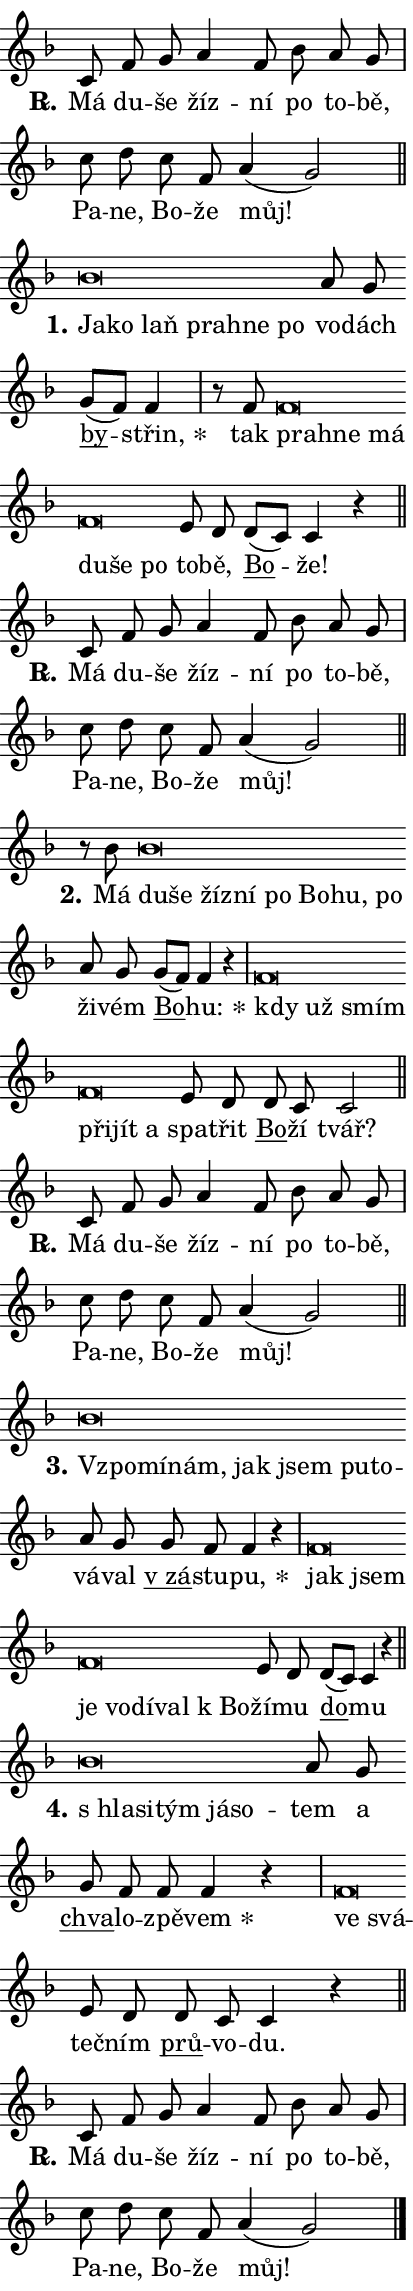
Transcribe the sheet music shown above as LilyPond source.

\version "2.24.0"
\header { tagline = "" }
\paper {
  indent = 0\cm
  top-margin = 0\cm
  right-margin = 0.13\cm % to fit lyric hyphens
  bottom-margin = 0\cm
  left-margin = 0\cm
  paper-width = 7\cm
  page-breaking = #ly:one-page-breaking
  system-system-spacing.basic-distance = #11
  score-system-spacing.basic-distance = #11
  ragged-last = ##f
}


%% Author: Thomas Morley
%% https://lists.gnu.org/archive/html/lilypond-user/2020-05/msg00002.html
#(define (line-position grob)
"Returns position of @var[grob} in current system:
   @code{'start}, if at first time-step
   @code{'end}, if at last time-step
   @code{'middle} otherwise
"
  (let* ((col (ly:item-get-column grob))
         (ln (ly:grob-object col 'left-neighbor))
         (rn (ly:grob-object col 'right-neighbor))
         (col-to-check-left (if (ly:grob? ln) ln col))
         (col-to-check-right (if (ly:grob? rn) rn col))
         (break-dir-left
           (and
             (ly:grob-property col-to-check-left 'non-musical #f)
             (ly:item-break-dir col-to-check-left)))
         (break-dir-right
           (and
             (ly:grob-property col-to-check-right 'non-musical #f)
             (ly:item-break-dir col-to-check-right))))
        (cond ((eqv? 1 break-dir-left) 'start)
              ((eqv? -1 break-dir-right) 'end)
              (else 'middle))))

#(define (tranparent-at-line-position vctor)
  (lambda (grob)
  "Relying on @code{line-position} select the relevant enry from @var{vctor}.
Used to determine transparency,"
    (case (line-position grob)
      ((end) (not (vector-ref vctor 0)))
      ((middle) (not (vector-ref vctor 1)))
      ((start) (not (vector-ref vctor 2))))))

noteHeadBreakVisibility =
#(define-music-function (break-visibility)(vector?)
"Makes @code{NoteHead}s transparent relying on @var{break-visibility}"
#{
  \override NoteHead.transparent =
    #(tranparent-at-line-position break-visibility)
#})

#(define delete-ledgers-for-transparent-note-heads
  (lambda (grob)
    "Reads whether a @code{NoteHead} is transparent.
If so this @code{NoteHead} is removed from @code{'note-heads} from
@var{grob}, which is supposed to be @code{LedgerLineSpanner}.
As a result ledgers are not printed for this @code{NoteHead}"
    (let* ((nhds-array (ly:grob-object grob 'note-heads))
           (nhds-list
             (if (ly:grob-array? nhds-array)
                 (ly:grob-array->list nhds-array)
                 '()))
           ;; Relies on the transparent-property being done before
           ;; Staff.LedgerLineSpanner.after-line-breaking is executed.
           ;; This is fragile ...
           (to-keep
             (remove
               (lambda (nhd)
                 (ly:grob-property nhd 'transparent #f))
               nhds-list)))
      ;; TODO find a better method to iterate over grob-arrays, similiar
      ;; to filter/remove etc for lists
      ;; For now rebuilt from scratch
      (set! (ly:grob-object grob 'note-heads)  '())
      (for-each
        (lambda (nhd)
          (ly:pointer-group-interface::add-grob grob 'note-heads nhd))
        to-keep))))

squashNotes = {
  \override NoteHead.X-extent = #'(-0.2 . 0.2)
  \override NoteHead.Y-extent = #'(-0.75 . 0)
  \override NoteHead.stencil =
    #(lambda (grob)
       (let ((pos (ly:grob-property grob 'staff-position)))
         (begin
           (if (< pos -7) (display "ERROR: Lower brevis then expected\n") (display ""))
           (if (<= pos -6) ly:text-interface::print ly:note-head::print))))
}
unSquashNotes = {
  \revert NoteHead.X-extent
  \revert NoteHead.Y-extent
  \revert NoteHead.stencil
}

hideNotes = \noteHeadBreakVisibility #begin-of-line-visible
unHideNotes = \noteHeadBreakVisibility #all-visible

% work-around for resetting accidentals
% https://lilypond.org/doc/v2.23/Documentation/notation/displaying-rhythms#unmetered-music
cadenzaMeasure = {
  \cadenzaOff
  \partial 1024 s1024
  \cadenzaOn
}

#(define-markup-command (accent layout props text) (markup?)
  "Underline accented syllable"
  (interpret-markup layout props
    #{\markup \override #'(offset . 4.3) \underline { #text }#}))

responsum = \markup \concat {
  "R" \hspace #-1.05 \path #0.1 #'((moveto 0 0.07) (lineto 0.9 0.8)) \hspace #0.05 "."
}

spaceSize = #0.6828661417322834 % exact space size for TeX Gyre Schola

\layout {
  \context {
    \Staff
    \remove "Time_signature_engraver"
    \override LedgerLineSpanner.after-line-breaking = #delete-ledgers-for-transparent-note-heads
  }
  \context {
    \Lyrics {
      \override LyricSpace.minimum-distance = \spaceSize
      \override LyricText.font-name = #"TeX Gyre Schola"
      \override LyricText.font-size = 1
      \override StanzaNumber.font-name = #"TeX Gyre Schola Bold"
      \override StanzaNumber.font-size = 1
    }
  }
  \context {
    \Score 
    \override NoteHead.text =
      #(lambda (grob) 
        (let ((pos (ly:grob-property grob 'staff-position)))
          #{\markup {
            \combine
              \halign #-0.55 \raise #(if (= pos -6) 0 0.5) \override #'(thickness . 2) \draw-line #'(3.2 . 0)
              \musicglyph "noteheads.sM1"
          }#}))
  }
}

% magnetic-lyrics.ily
%
%   written by
%     Jean Abou Samra <jean@abou-samra.fr>
%     Werner Lemberg <wl@gnu.org>
%
%   adapted by
%     Jiri Hon <jiri.hon@gmail.com>
%
% Version 2022-Apr-15

% https://www.mail-archive.com/lilypond-user@gnu.org/msg149350.html

#(define (Left_hyphen_pointer_engraver context)
   "Collect syllable-hyphen-syllable occurrences in lyrics and store
them in properties.  This engraver only looks to the left.  For
example, if the lyrics input is @code{foo -- bar}, it does the
following.

@itemize @bullet
@item
Set the @code{text} property of the @code{LyricHyphen} grob between
@q{foo} and @q{bar} to @code{foo}.

@item
Set the @code{left-hyphen} property of the @code{LyricText} grob with
text @q{foo} to the @code{LyricHyphen} grob between @q{foo} and
@q{bar}.
@end itemize

Use this auxiliary engraver in combination with the
@code{lyric-@/text::@/apply-@/magnetic-@/offset!} hook."
   (let ((hyphen #f)
         (text #f))
     (make-engraver
      (acknowledgers
       ((lyric-syllable-interface engraver grob source-engraver)
        (set! text grob)))
      (end-acknowledgers
       ((lyric-hyphen-interface engraver grob source-engraver)
        ;(when (not (grob::has-interface grob 'lyric-space-interface))
          (set! hyphen grob)));)
      ((stop-translation-timestep engraver)
       (when (and text hyphen)
         (ly:grob-set-object! text 'left-hyphen hyphen))
       (set! text #f)
       (set! hyphen #f)))))

#(define (lyric-text::apply-magnetic-offset! grob)
   "If the space between two syllables is less than the value in
property @code{LyricText@/.details@/.squash-threshold}, move the right
syllable to the left so that it gets concatenated with the left
syllable.

Use this function as a hook for
@code{LyricText@/.after-@/line-@/breaking} if the
@code{Left_@/hyphen_@/pointer_@/engraver} is active."
   (let ((hyphen (ly:grob-object grob 'left-hyphen #f)))
     (when hyphen
       (let ((left-text (ly:spanner-bound hyphen LEFT)))
         (when (grob::has-interface left-text 'lyric-syllable-interface)
           (let* ((common (ly:grob-common-refpoint grob left-text X))
                  (this-x-ext (ly:grob-extent grob common X))
                  (left-x-ext
                   (begin
                     ;; Trigger magnetism for left-text.
                     (ly:grob-property left-text 'after-line-breaking)
                     (ly:grob-extent left-text common X)))
                  ;; `delta` is the gap width between two syllables.
                  (delta (- (interval-start this-x-ext)
                            (interval-end left-x-ext)))
                  (details (ly:grob-property grob 'details))
                  (threshold (assoc-get 'squash-threshold details 0.2)))
             (when (< delta threshold)
               (let* (;; We have to manipulate the input text so that
                      ;; ligatures crossing syllable boundaries are not
                      ;; disabled.  For languages based on the Latin
                      ;; script this is essentially a beautification.
                      ;; However, for non-Western scripts it can be a
                      ;; necessity.
                      (lt (ly:grob-property left-text 'text))
                      (rt (ly:grob-property grob 'text))
                      (is-space (grob::has-interface hyphen 'lyric-space-interface))
                      (space (if is-space " " ""))
                      (extra-delta (if is-space spaceSize 0))
                      ;; Append new syllable.
                      (ltrt-space (if (and (string? lt) (string? rt))
                                (string-append lt space rt)
                                (make-concat-markup (list lt space rt))))
                      ;; Right-align `ltrt` to the right side.
                      (ltrt-space-markup (grob-interpret-markup
                               grob
                               (make-translate-markup
                                (cons (interval-length this-x-ext) 0)
                                (make-right-align-markup ltrt-space)))))
                 (begin
                   ;; Don't print `left-text`.
                   (ly:grob-set-property! left-text 'stencil #f)
                   ;; Set text and stencil (which holds all collected
                   ;; syllables so far) and shift it to the left.
                   (ly:grob-set-property! grob 'text ltrt-space)
                   (ly:grob-set-property! grob 'stencil ltrt-space-markup)
                   (ly:grob-translate-axis! grob (- (- delta extra-delta)) X))))))))))


#(define (lyric-hyphen::displace-bounds-first grob)
   ;; Make very sure this callback isn't triggered too early.
   (let ((left (ly:spanner-bound grob LEFT))
         (right (ly:spanner-bound grob RIGHT)))
     (ly:grob-property left 'after-line-breaking)
     (ly:grob-property right 'after-line-breaking)
     (ly:lyric-hyphen::print grob)))

squashThreshold = #0.4

\layout {
  \context {
    \Lyrics
    \consists #Left_hyphen_pointer_engraver
    \override LyricText.after-line-breaking =
      #lyric-text::apply-magnetic-offset!
    \override LyricHyphen.stencil = #lyric-hyphen::displace-bounds-first
    \override LyricText.details.squash-threshold = \squashThreshold
    \override LyricHyphen.minimum-distance = 0
    \override LyricHyphen.minimum-length = \squashThreshold
  }
}

squashText = \override LyricText.details.squash-threshold = 9999
unSquashText = \override LyricText.details.squash-threshold = \squashThreshold

leftText = \override LyricText.self-alignment-X = #LEFT
unLeftText = \revert LyricText.self-alignment-X

starOffset = #(lambda (grob) 
                (let ((x_offset (ly:self-alignment-interface::aligned-on-x-parent grob)))
                  (if (= x_offset 0) 0 (+ x_offset 1.2))))

star = #(define-music-function (syllable)(string?)
"Append star separator at the end of a syllable"
#{
  \once \override LyricText.X-offset = #starOffset
  \lyricmode { \markup {
    #syllable
    \override #'((font-name . "TeX Gyre Schola Bold")) \hspace #0.2 \lower #0.65 \larger "*"
  } }
#})

starAccent = #(define-music-function (syllable)(string?)
"Append star separator at the end of a syllable and make accent"
#{
  \once \override LyricText.X-offset = #starOffset
  \lyricmode { \markup {
    \accent #syllable
    \override #'((font-name . "TeX Gyre Schola Bold")) \hspace #0.2 \lower #0.65 \larger "*"
  } }
#})

breath = #(define-music-function (syllable)(string?)
"Append breathing indicator at the end of a syllable"
#{
  \lyricmode { \markup { #syllable "+" } }
#})

optionalBreath = #(define-music-function (syllable)(string?)
"Append optional breathing indicator at the end of a syllable"
#{
  \lyricmode { \markup { #syllable "(+)" } }
#})


\score {
    <<
        \new Voice = "melody" { \cadenzaOn \key f \major \relative { c'8 f g a4 f8 bes a g \cadenzaMeasure \bar "|" c d \bar "" c f, \bar "" a4( g2) \cadenzaMeasure \bar "||" \break } }
        \new Lyrics \lyricsto "melody" { \lyricmode { \set stanza = \responsum
Má du -- še žíz -- ní po to -- bě, Pa -- ne, Bo -- že můj! } }
    >>
    \layout {}
}

\score {
    <<
        \new Voice = "melody" { \cadenzaOn \key f \major \relative { \squashNotes bes'\breve*1/16 \hideNotes \breve*1/16 \bar "" \breve*1/16 \bar "" \breve*1/16 \bar "" \breve*1/16 \breve*1/16 \bar "" \unHideNotes \unSquashNotes a8 g \bar "" g[( f)] f4 \cadenzaMeasure \bar "|" r8 f8 \squashNotes f\breve*1/16 \hideNotes \breve*1/16 \bar "" \breve*1/16 \bar "" \breve*1/16 \bar "" \breve*1/16 \breve*1/16 \bar "" \unHideNotes \unSquashNotes e8 d \bar "" d[( c)] c4 r \cadenzaMeasure \bar "||" \break } }
        \new Lyrics \lyricsto "melody" { \lyricmode { \set stanza = "1."
\leftText Ja -- \squashText ko laň pra -- hne po \unLeftText \unSquashText vo -- dách \markup \accent by -- \star střin, tak \leftText pra -- \squashText hne má du -- še po \unLeftText \unSquashText to -- bě, \markup \accent Bo -- že! } }
    >>
    \layout {}
}

\score {
    <<
        \new Voice = "melody" { \cadenzaOn \key f \major \relative { c'8 f g a4 f8 bes a g \cadenzaMeasure \bar "|" c d \bar "" c f, \bar "" a4( g2) \cadenzaMeasure \bar "||" \break } }
        \new Lyrics \lyricsto "melody" { \lyricmode { \set stanza = \responsum
Má du -- še žíz -- ní po to -- bě, Pa -- ne, Bo -- že můj! } }
    >>
    \layout {}
}

\score {
    <<
        \new Voice = "melody" { \cadenzaOn \key f \major \relative { r8 bes'8 \squashNotes bes\breve*1/16 \hideNotes \breve*1/16 \bar "" \breve*1/16 \bar "" \breve*1/16 \bar "" \breve*1/16 \bar "" \breve*1/16 \bar "" \breve*1/16 \breve*1/16 \bar "" \unHideNotes \unSquashNotes a8 g \bar "" g[( f)] f4 r \cadenzaMeasure \bar "|" \squashNotes f\breve*1/16 \hideNotes \breve*1/16 \bar "" \breve*1/16 \bar "" \breve*1/16 \bar "" \breve*1/16 \breve*1/16 \bar "" \unHideNotes \unSquashNotes e8 d \bar "" d c c2 \cadenzaMeasure \bar "||" \break } }
        \new Lyrics \lyricsto "melody" { \lyricmode { \set stanza = "2."
Má \leftText du -- \squashText še žíz -- ní po Bo -- hu, po \unLeftText \unSquashText ži -- vém \markup \accent Bo -- \star hu: \leftText kdy \squashText už smím při -- jít a \unLeftText \unSquashText spa -- třit \markup \accent Bo -- ží tvář? } }
    >>
    \layout {}
}

\score {
    <<
        \new Voice = "melody" { \cadenzaOn \key f \major \relative { c'8 f g a4 f8 bes a g \cadenzaMeasure \bar "|" c d \bar "" c f, \bar "" a4( g2) \cadenzaMeasure \bar "||" \break } }
        \new Lyrics \lyricsto "melody" { \lyricmode { \set stanza = \responsum
Má du -- še žíz -- ní po to -- bě, Pa -- ne, Bo -- že můj! } }
    >>
    \layout {}
}

\score {
    <<
        \new Voice = "melody" { \cadenzaOn \key f \major \relative { \squashNotes bes'\breve*1/16 \hideNotes \breve*1/16 \bar "" \breve*1/16 \bar "" \breve*1/16 \bar "" \breve*1/16 \bar "" \breve*1/16 \breve*1/16 \bar "" \unHideNotes \unSquashNotes a8 g \bar "" g f f4 r \cadenzaMeasure \bar "|" \squashNotes f\breve*1/16 \hideNotes \breve*1/16 \bar "" \breve*1/16 \bar "" \breve*1/16 \bar "" \breve*1/16 \bar "" \breve*1/16 \breve*1/16 \bar "" \unHideNotes \unSquashNotes e8 d \bar "" d[( c)] c4 r \cadenzaMeasure \bar "||" \break } }
        \new Lyrics \lyricsto "melody" { \lyricmode { \set stanza = "3."
\leftText Vzpo -- \squashText mí -- nám, jak jsem pu -- to -- \unLeftText \unSquashText vá -- val \markup \accent "v zá" -- stu -- \star pu, \leftText jak \squashText jsem je vo -- dí -- val "k Bo" -- \unLeftText \unSquashText ží -- mu \markup \accent do -- mu } }
    >>
    \layout {}
}

\score {
    <<
        \new Voice = "melody" { \cadenzaOn \key f \major \relative { \squashNotes bes'\breve*1/16 \hideNotes \breve*1/16 \bar "" \breve*1/16 \bar "" \breve*1/16 \breve*1/16 \bar "" \unHideNotes \unSquashNotes a8 g \bar "" g f f f4 r \cadenzaMeasure \bar "|" \squashNotes f\breve*1/16 \hideNotes \breve*1/16 \bar "" \unHideNotes \unSquashNotes e8 d \bar "" d c c4 r \cadenzaMeasure \bar "||" \break } }
        \new Lyrics \lyricsto "melody" { \lyricmode { \set stanza = "4."
\leftText "s hla" -- \squashText si -- tým já -- so -- \unLeftText \unSquashText tem a \markup \accent chva -- lo -- zpě -- \star vem \leftText ve \squashText svá -- \unLeftText \unSquashText teč -- ním \markup \accent prů -- vo -- du. } }
    >>
    \layout {}
}

\score {
    <<
        \new Voice = "melody" { \cadenzaOn \key f \major \relative { c'8 f g a4 f8 bes a g \cadenzaMeasure \bar "|" c d \bar "" c f, \bar "" a4( g2) \cadenzaMeasure \bar "||" \break } \bar "|." }
        \new Lyrics \lyricsto "melody" { \lyricmode { \set stanza = \responsum
Má du -- še žíz -- ní po to -- bě, Pa -- ne, Bo -- že můj! } }
    >>
    \layout {}
}
